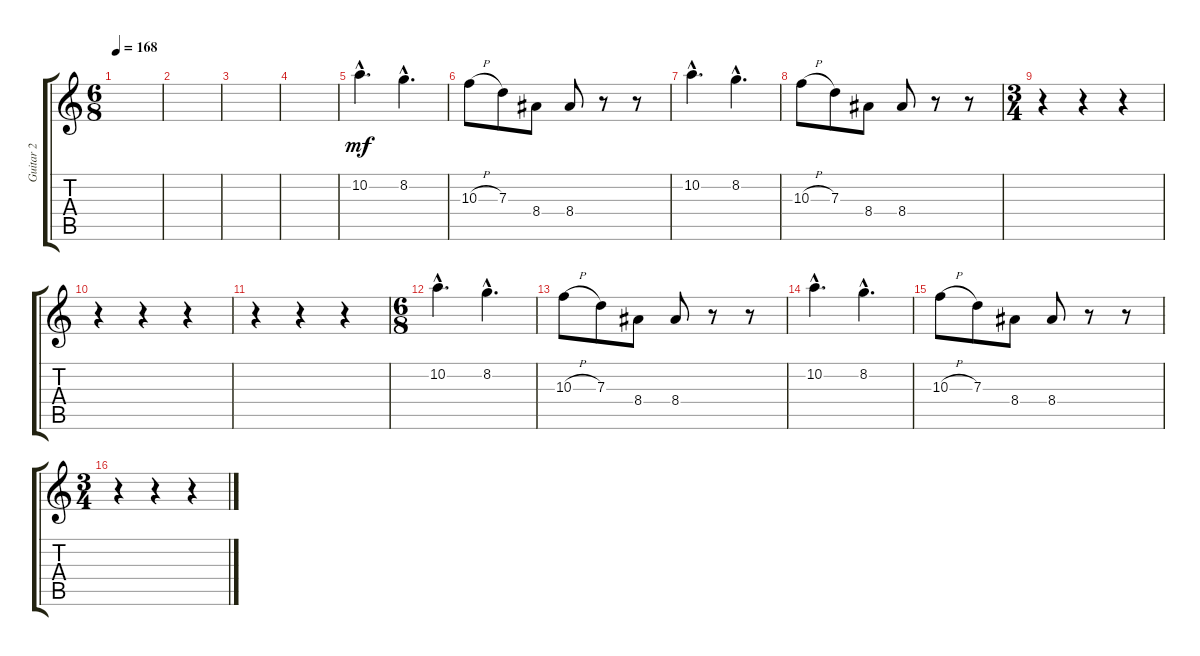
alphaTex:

\track ("Guitar 2" "Guitar 2") {instrument electricguitarjazz}
\staff {score tabs}
\tuning (E4 B3 G3 D3 A2 E2) {hide}
\ts (6 8)
\tempo 168
\clef g2
\ks c
|
|
|
|
10.2{hac}.4{d dy mf} 8.2{hac}.4{d} |
10.3{h}.8 7.3.8 8.4.8 8.4.8 r.8 r.8 |
10.2{hac}.4{d} 8.2{hac}.4{d} |
10.3{h}.8 7.3.8 8.4.8 8.4.8 r.8 r.8 |
\ts (3 4)
r.4 r.4 r.4 |
r.4 r.4 r.4 |
r.4 r.4 r.4 |
\ts (6 8)
10.2{hac}.4{d} 8.2{hac}.4{d} |
10.3{h}.8 7.3.8 8.4.8 8.4.8 r.8 r.8 |
10.2{hac}.4{d} 8.2{hac}.4{d} |
10.3{h}.8 7.3.8 8.4.8 8.4.8 r.8 r.8 |
\ts (3 4)
r.4 r.4 r.4
